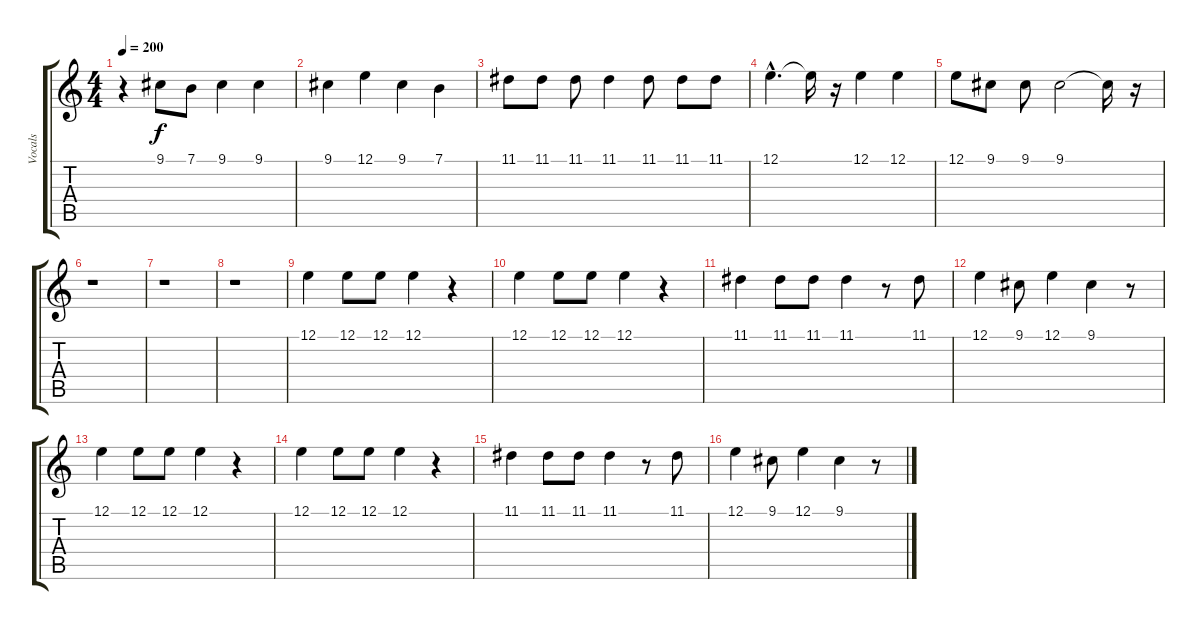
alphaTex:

\track ("Vocals" "Vocals") {instrument voiceoohs}
\staff {score tabs}
\tuning (E4 B3 G3 D3 A2 E2) {hide}
\ts (4 4)
\tempo 200
\clef g2
\ks c
r.4{dy f} 9.1.8 7.1.8 9.1.4 9.1.4 |
9.1.4 12.1.4 9.1.4 7.1.4 |
11.1.8 11.1.8 11.1.8 11.1.4 11.1.8 11.1.8 11.1.8 |
12.1{hac}.4{d} 12.1{t}.16 r.16 12.1.4 12.1.4 |
12.1.8 9.1.8 9.1.8 9.1.2 9.1{t}.16 r.16 |
r.1 |
r.1 |
r.1 |
12.1.4 12.1.8 12.1.8 12.1.4 r.4 |
12.1.4 12.1.8 12.1.8 12.1.4 r.4 |
11.1.4 11.1.8 11.1.8 11.1.4 r.8 11.1.8 |
12.1.4 9.1.8 12.1.4 9.1.4 r.8 |
12.1.4 12.1.8 12.1.8 12.1.4 r.4 |
12.1.4 12.1.8 12.1.8 12.1.4 r.4 |
11.1.4 11.1.8 11.1.8 11.1.4 r.8 11.1.8 |
12.1.4 9.1.8 12.1.4 9.1.4 r.8
